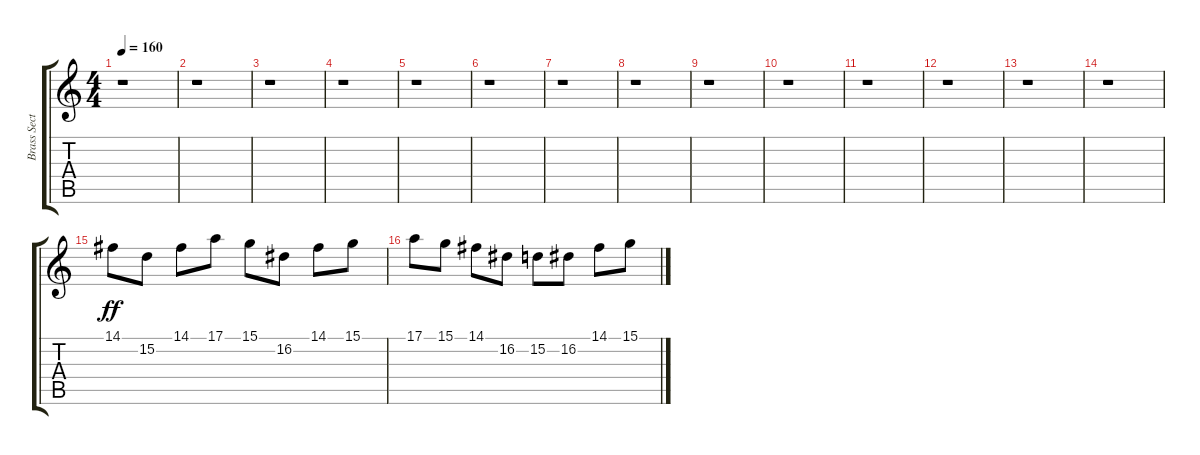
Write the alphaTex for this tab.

\track ("Brass Section" "Brass Sect") {instrument brasssection}
\staff {score tabs}
\tuning (E4 B3 G3 D3 A2 E2) {hide}
\ts (4 4)
\tempo 160
\clef g2
\ks c
r.1{dy f} |
r.1 |
r.1 |
r.1 |
r.1 |
r.1 |
r.1 |
r.1 |
r.1 |
r.1 |
r.1 |
r.1 |
r.1 |
r.1 |
14.1.8{dy ff} 15.2.8 14.1.8 17.1.8 15.1.8 16.2.8 14.1.8 15.1.8 |
17.1.8 15.1.8 14.1.8 16.2.8 15.2.8 16.2.8 14.1.8 15.1.8
